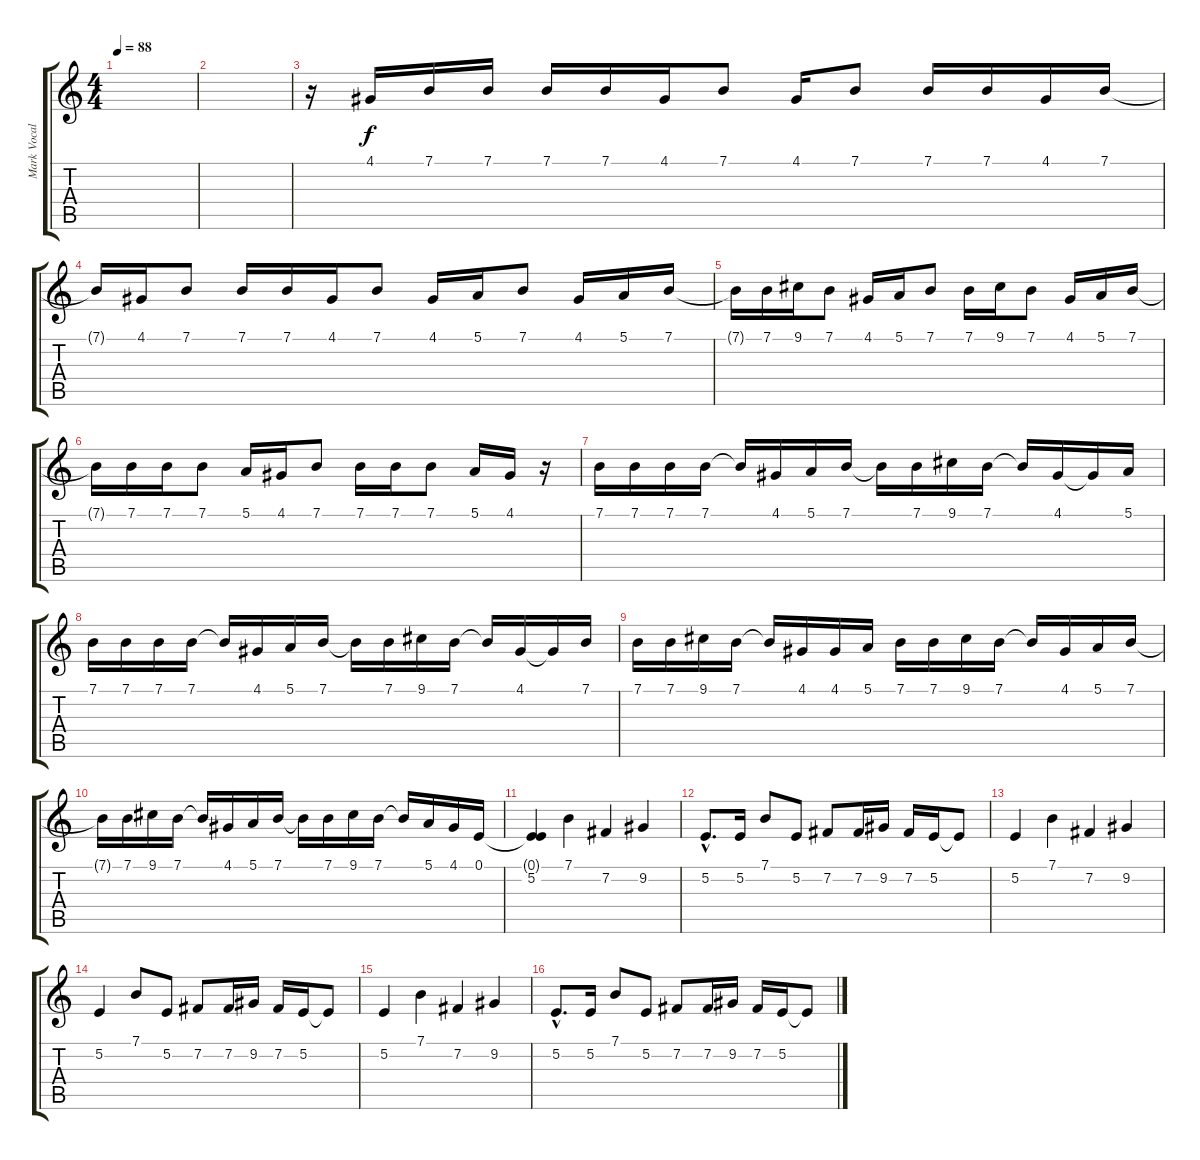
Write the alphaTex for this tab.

\track ("Mark Vocals 1" "Mark Vocal") {instrument altosax}
\staff {score tabs}
\tuning (E4 B3 G3 D3 A2 E2) {hide}
\ts (4 4)
\tempo 88
\clef g2
\ks c
|
|
r.16 4.1.16 7.1.16 7.1.16 7.1.16 7.1.16 4.1.16 7.1.8 4.1.16 7.1.8 7.1.16 7.1.16 4.1.16 7.1.16 |
7.1{t}.16 4.1.16 7.1.8 7.1.16 7.1.16 4.1.16 7.1.8 4.1.16 5.1.16 7.1.8 4.1.16 5.1.16 7.1.16 |
7.1{t}.16 7.1.16 9.1.16 7.1.8 4.1.16 5.1.16 7.1.8 7.1.16 9.1.16 7.1.8 4.1.16 5.1.16 7.1.16 |
7.1{t}.16 7.1.16 7.1.16 7.1.8 5.1.16 4.1.16 7.1.8 7.1.16 7.1.16 7.1.8 5.1.16 4.1.16 r.16 |
7.1.16 7.1.16 7.1.16 7.1.16 7.1{t}.16 4.1.16 5.1.16 7.1.16 7.1{t}.16 7.1.16 9.1.16 7.1.16 7.1{t}.16 4.1.16 4.1{t}.16 5.1.16 |
7.1.16 7.1.16 7.1.16 7.1.16 7.1{t}.16 4.1.16 5.1.16 7.1.16 7.1{t}.16 7.1.16 9.1.16 7.1.16 7.1{t}.16 4.1.16 4.1{t}.16 7.1.16 |
7.1.16 7.1.16 9.1.16 7.1.16 7.1{t}.16 4.1.16 4.1.16 5.1.16 7.1.16 7.1.16 9.1.16 7.1.16 7.1{t}.16 4.1.16 5.1.16 7.1.16 |
7.1{t}.16 7.1.16 9.1.16 7.1.16 7.1{t}.16 4.1.16 5.1.16 7.1.16 7.1{t}.16 7.1.16 9.1.16 7.1.16 7.1{t}.16 5.1.16 4.1.16 0.1.16 |
(0.1{t} 5.2).4 7.1.4 7.2.4 9.2.4 |
5.2{hac}.8{d} 5.2.16 7.1.8 5.2.8 7.2.8 7.2.16 9.2.16 7.2.16 5.2.16 5.2{t}.8 |
5.2.4 7.1.4 7.2.4 9.2.4 |
5.2.4 7.1.8 5.2.8 7.2.8 7.2.16 9.2.16 7.2.16 5.2.16 5.2{t}.8 |
5.2.4 7.1.4 7.2.4 9.2.4 |
5.2{hac}.8{d} 5.2.16 7.1.8 5.2.8 7.2.8 7.2.16 9.2.16 7.2.16 5.2.16 5.2{t}.8
